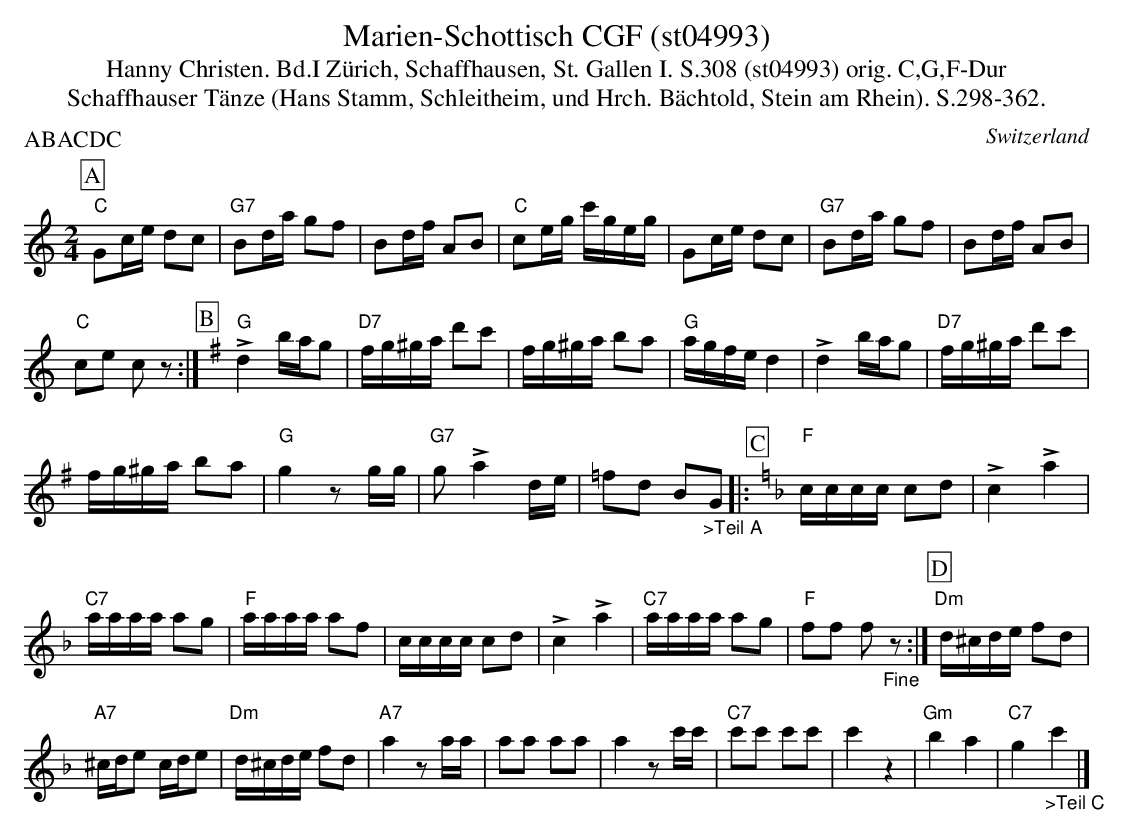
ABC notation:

X:1
T: Marien-Schottisch CGF (st04993)
T:Hanny Christen. Bd.I Zürich, Schaffhausen, St. Gallen I. S.308 (st04993) orig. C,G,F-Dur
T: Schaffhauser T\"anze (Hans Stamm, Schleitheim, und Hrch. B\"achtold, Stein am Rhein). S.298-362.
P:ABACDC
M:2/4
L:1/16
O:Switzerland
K:C major
[P:A] "C"G2ce d2c2 | "G7"B2da g2f2 | B2df A2B2 | "C"c2eg c'geg | G2ce d2c2 | "G7"B2da g2f2 | B2df A2B2 |
"C"c2e2 c2z2 :| [P:B] [K:G] "G"!>!d4 bag2 | "D7"fg^ga d'2c'2 | fg^ga b2a2 | "G"agfed4 | !>!d4 bag2 | "D7"fg^ga d'2c'2 |
fg^ga b2a2 | "G"g4z2gg | "G7"g2!>!a4de | =f2d2 B2"_>Teil A"G2 |: [P:C] [K:F] "F"cccc c2d2 | !>!c4!>!a4 |
"C7"aaaa a2g2 | "F"aaaa a2f2 | cccc c2d2 |  !>!c4!>!a4 | "C7"aaaa a2g2 | "F"f2f2 f2"_Fine"z2 :| [P:D] "Dm"d^cde f2d2 |
"A7"^cde2 cde2 | "Dm"d^cde f2d2 | "A7"a4z2aa | a2a2 a2a2 | a4z2c'c' | "C7"c'2c'2 c'2c'2 | c'4z4 | "Gm"b4a4 | "C7"g4"_>Teil C"c'4 |]
